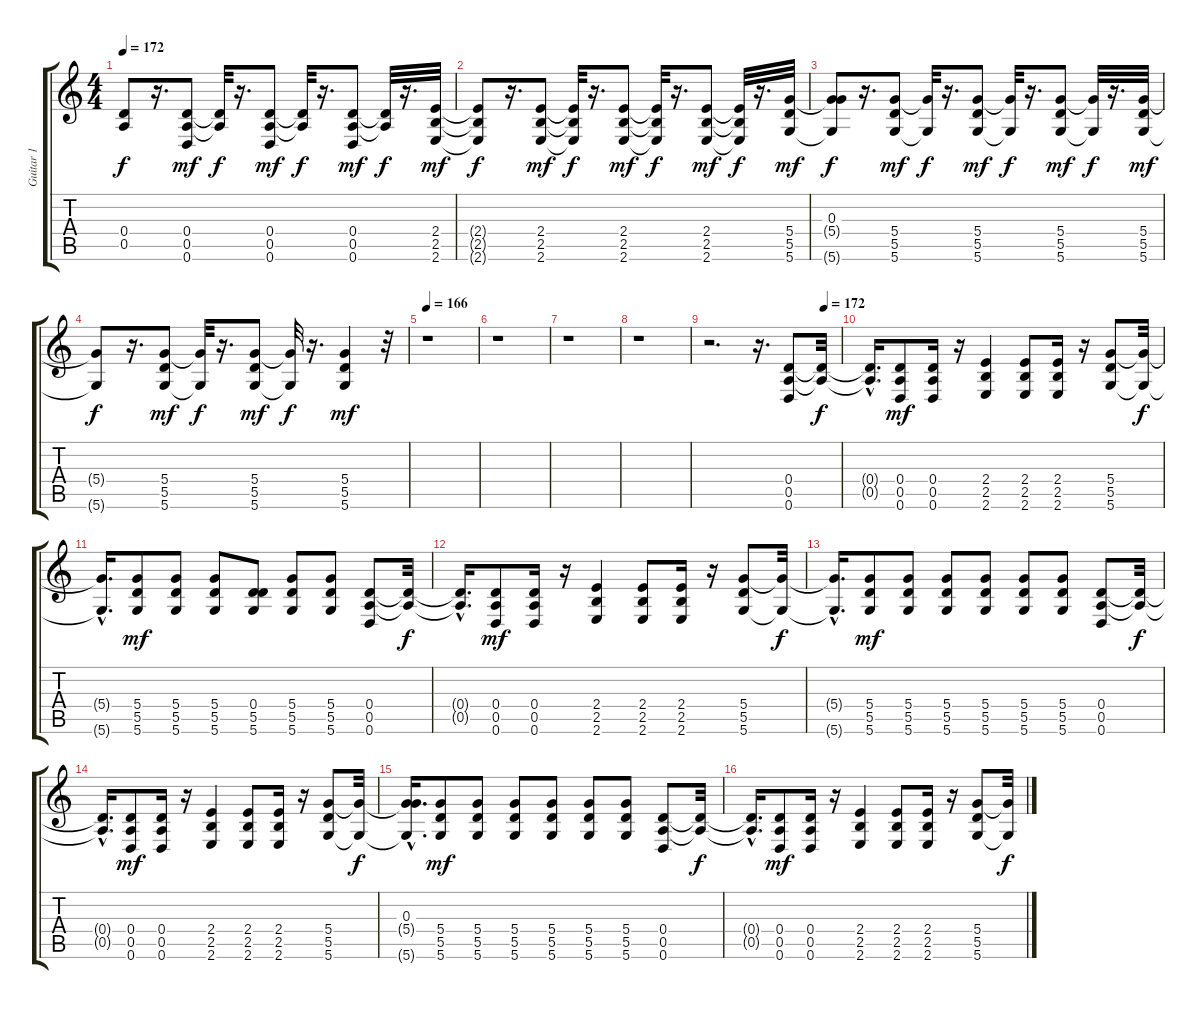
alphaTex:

\track ("Guitar 1" "Guitar 1") {instrument distortionguitar}
\staff {score tabs}
\tuning (E4 B3 G3 D3 A2 D2) {hide}
\ts (4 4)
\tempo 172
\clef g2
\ks c
(0.4{t} 0.5{t}).8{dy f} r.16{d} (0.4 0.5 0.6).8{dy mf} (0.4{t} 0.5{t}).32{dy f} r.16{d} (0.4 0.5 0.6).8{dy mf} (0.4{t} 0.5{t}).32{dy f} r.16{d} (0.4 0.5 0.6).8{dy mf} (0.4{t} 0.5{t}).32{dy f} r.16{d} (2.4 2.5 2.6).32{dy mf} |
(2.4{t} 2.5{t} 2.6{t}).8{dy f} r.16{d} (2.4 2.5 2.6).8{dy mf} (2.4{t} 2.5{t} 2.6{t}).32{dy f} r.16{d} (2.4 2.5 2.6).8{dy mf} (2.4{t} 2.5{t} 2.6{t}).32{dy f} r.16{d} (2.4 2.5 2.6).8{dy mf} (2.4{t} 2.5{t} 2.6{t}).32{dy f} r.16{d} (5.4 5.5 5.6).32{dy mf} |
(0.3 5.4{t} 5.6{t}).8{dy f} r.16{d} (5.4 5.5 5.6).8{dy mf} (5.4{t} 5.6{t}).32{dy f} r.16{d} (5.4 5.5 5.6).8{dy mf} (5.4{t} 5.6{t}).32{dy f} r.16{d} (5.4 5.5 5.6).8{dy mf} (5.4{t} 5.6{t}).32{dy f} r.16{d} (5.4 5.5 5.6).32{dy mf} |
(5.4{t} 5.6{t}).8{dy f} r.16{d} (5.4 5.5 5.6).8{dy mf} (5.4{t} 5.6{t}).32{dy f} r.16{d} (5.4 5.5 5.6).8{dy mf} (5.4{t} 5.6{t}).32{dy f} r.16{d} (5.4 5.5 5.6).4{dy mf} r.32 |
\tempo 166
r.1 |
r.1 |
r.1 |
r.1 |
\tempo (172 0.875)
r.2{d} r.16{d} (0.4 0.5 0.6).8 (0.4{t} 0.5{t}).32{dy f} |
(0.4{hac t} 0.5{hac t}).16{d} (0.4 0.5 0.6).8{dy mf} (0.4 0.5 0.6).16 r.16 (2.4 2.5 2.6).4 (2.4 2.5 2.6).8 (2.4 2.5 2.6).16 r.16 (5.4 5.5 5.6).8 (5.4{t} 5.6{t}).32{dy f} |
(5.4{hac t} 5.6{hac t}).16{d} (5.4 5.5 5.6).8{dy mf} (5.4 5.5 5.6).8 (5.4 5.5 5.6).8 (0.4 5.5 5.6).8 (5.4 5.5 5.6).8 (5.4 5.5 5.6).8 (0.4 0.5 0.6).8 (0.4{t} 0.5{t}).32{dy f} |
(0.4{hac t} 0.5{hac t}).16{d} (0.4 0.5 0.6).8{dy mf} (0.4 0.5 0.6).16 r.16 (2.4 2.5 2.6).4 (2.4 2.5 2.6).8 (2.4 2.5 2.6).16 r.16 (5.4 5.5 5.6).8 (5.4{t} 5.6{t}).32{dy f} |
(5.4{hac t} 5.6{hac t}).16{d} (5.4 5.5 5.6).8{dy mf} (5.4 5.5 5.6).8 (5.4 5.5 5.6).8 (5.4 5.5 5.6).8 (5.4 5.5 5.6).8 (5.4 5.5 5.6).8 (0.4 0.5 0.6).8 (0.4{t} 0.5{t}).32{dy f} |
(0.4{hac t} 0.5{hac t}).16{d} (0.4 0.5 0.6).8{dy mf} (0.4 0.5 0.6).16 r.16 (2.4 2.5 2.6).4 (2.4 2.5 2.6).8 (2.4 2.5 2.6).16 r.16 (5.4 5.5 5.6).8 (5.4{t} 5.6{t}).32{dy f} |
(0.3{hac} 5.4{hac t} 5.6{hac t}).16{d} (5.4 5.5 5.6).8{dy mf} (5.4 5.5 5.6).8 (5.4 5.5 5.6).8 (5.4 5.5 5.6).8 (5.4 5.5 5.6).8 (5.4 5.5 5.6).8 (0.4 0.5 0.6).8 (0.4{t} 0.5{t}).32{dy f} |
(0.4{hac t} 0.5{hac t}).16{d} (0.4 0.5 0.6).8{dy mf} (0.4 0.5 0.6).16 r.16 (2.4 2.5 2.6).4 (2.4 2.5 2.6).8 (2.4 2.5 2.6).16 r.16 (5.4 5.5 5.6).8 (5.4{t} 5.6{t}).32{dy f}
